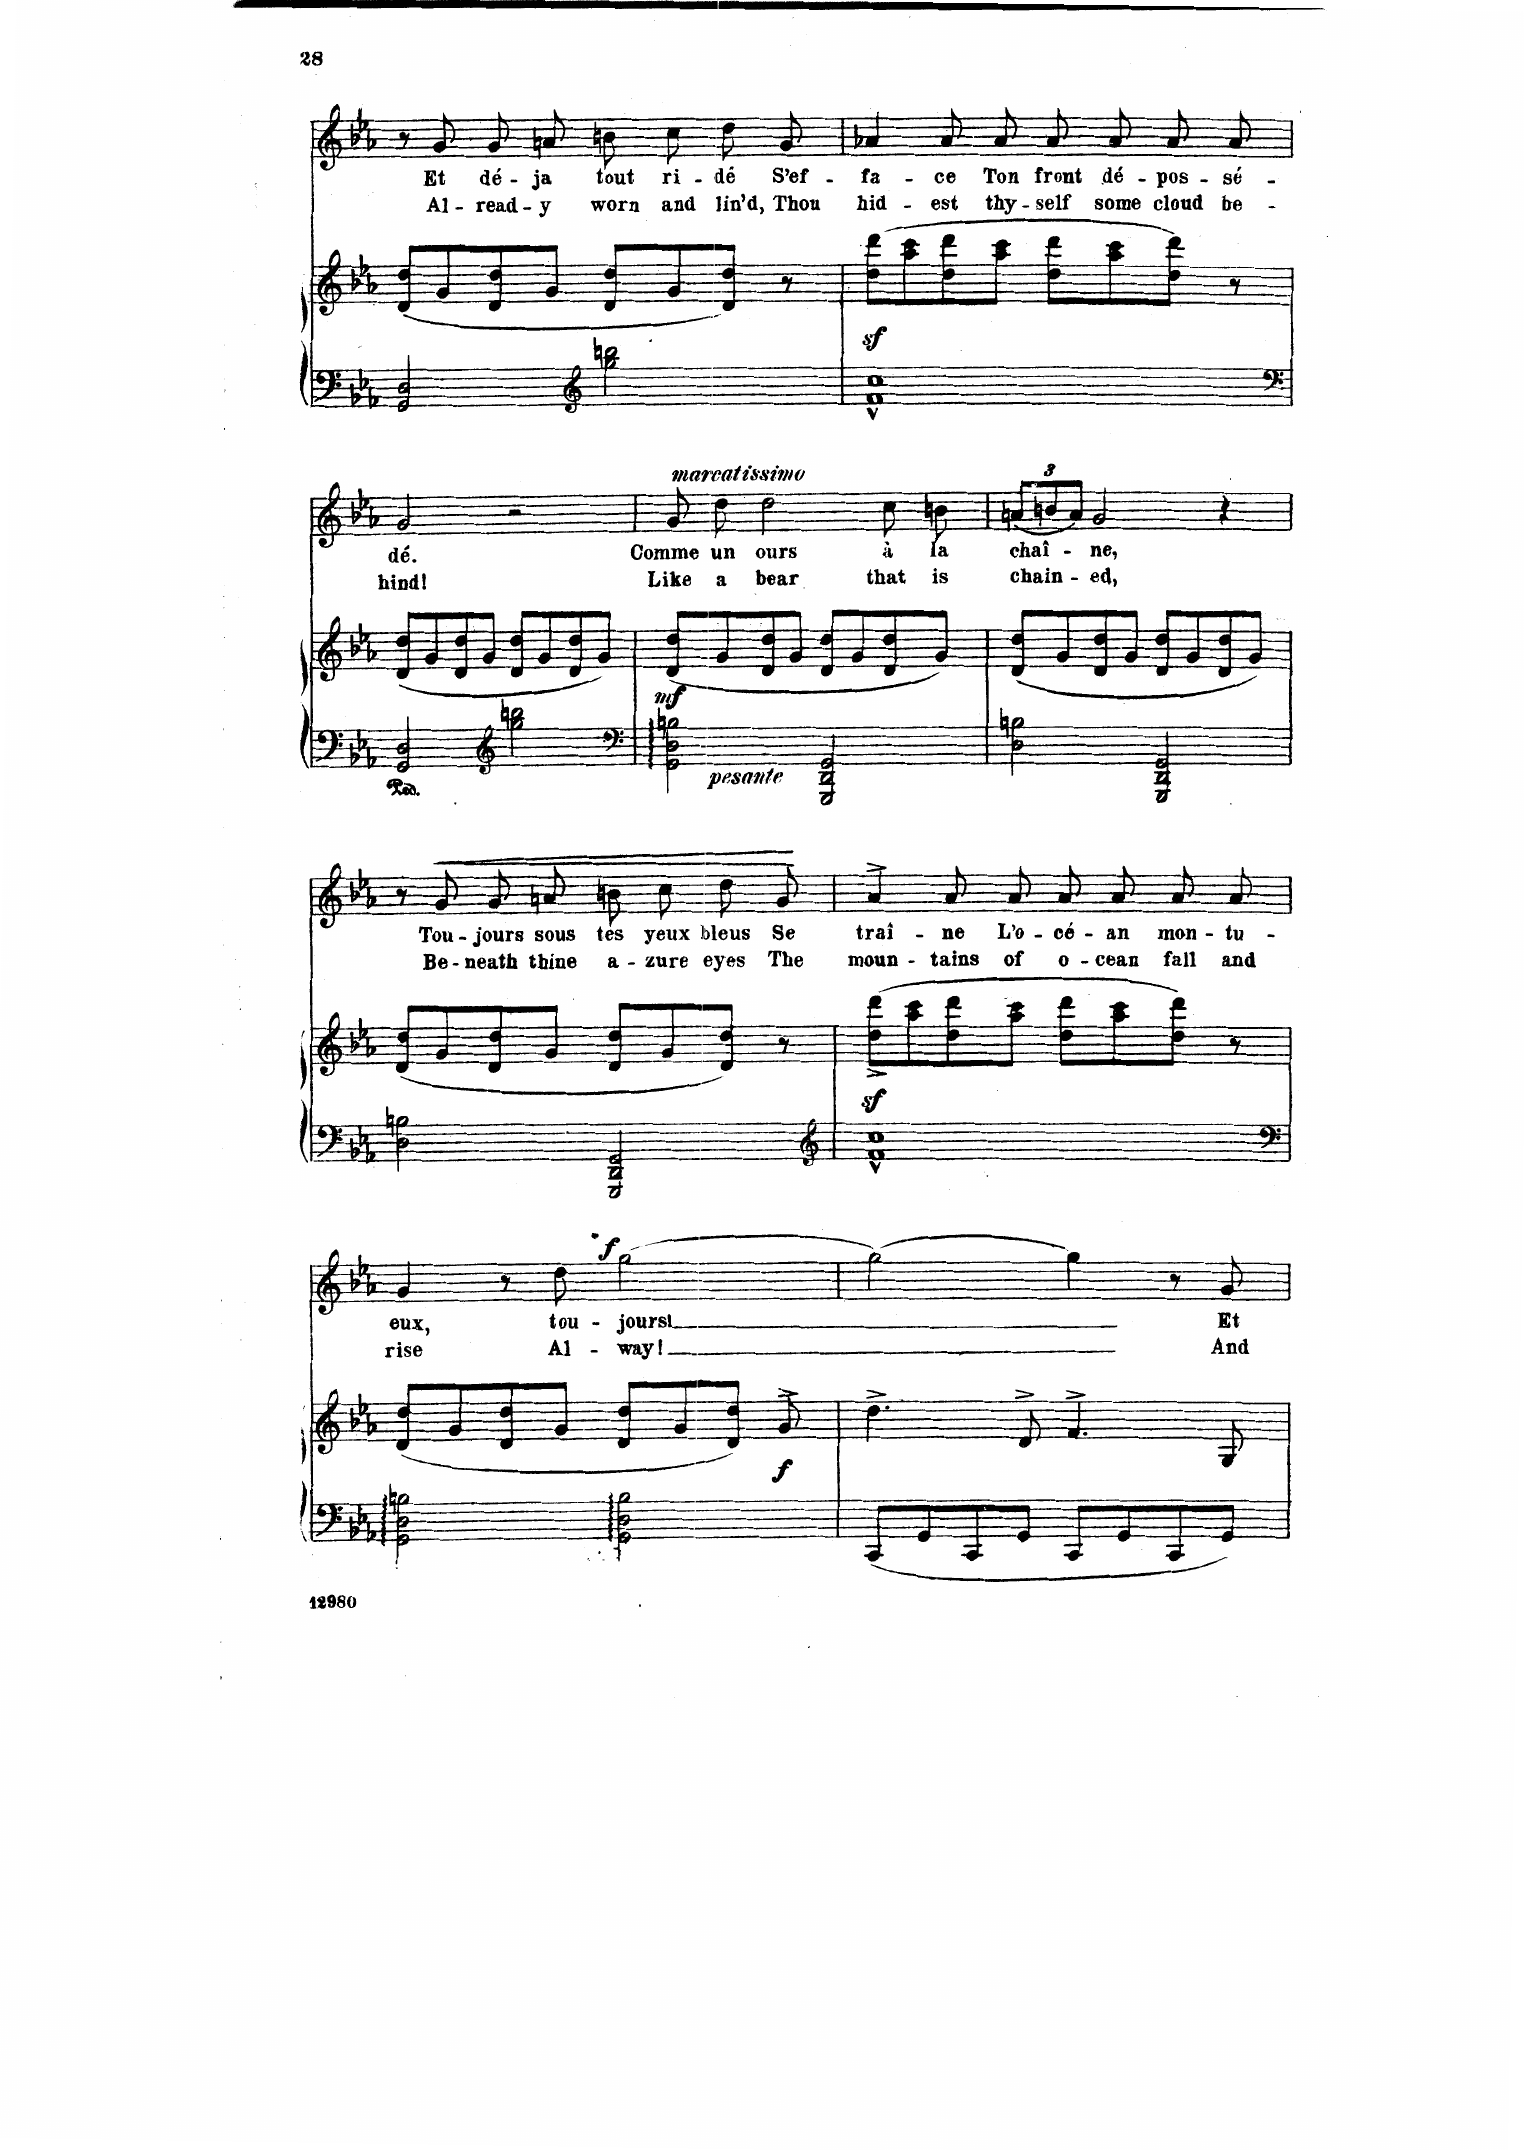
**kern	**kern	**dynam	**kern	**text	**text	**dynam
*part2	*part2	*part2	*part1	*part1	*part1	*part1
*staff3	*staff2	*staff2/3	*staff1	*staff1	*staff1	*staff1
*I"Piano	*	*	*I"Chant Voice	*	*	*
*I'Pno	*	*	*	*	*	*
*clefF4	*clefG2	*	*clefG2	*	*	*
*k[b-e-a-]	*k[b-e-a-]	*	*k[b-e-a-]	*	*	*
*M4/4	*M4/4	*	*M4/4	*	*	*
*met(c)	*met(c)	*	*met(c)	*	*	*
=55	=55	=55	=55	=55	=55	=55
2GG/ 2D/	(8d/ 8dd/L	.	8r	.	.	.
.	8g/	.	8g/	Et	Al-	.
.	8d/ 8dd/	.	8g/	dé-	-read-	.
.	8g/J	.	8an/	-jà	-y	.
*clefG2	*	*	*	*	*	*
2gg\ 2bbn\	8d/ 8dd/L	.	8bn\	tout	worn	.
.	8g/	.	8cc\	ri-	and	.
.	8d/ 8dd/J)	.	8dd\	-dé	lin'd,	.
.	8r	.	8g/	s'ef-	Thou	.
=56	=56	=56	=56	=56	=56	=56
1f^^ 1cc^^	(8dd\z< 8ddd\z<L	.	4a-X/	-fa-	hid-	.
.	8aa-\ 8ccc\	.	.	.	.	.
.	8dd\ 8ddd\	.	8a-/	-ce	-est	.
.	8aa-\ 8ccc\J	.	8a-/	Ton	thy-	.
.	8dd\ 8ddd\L	.	8a-/	front	-self	.
.	8aa-\ 8ccc\	.	8a-/	dé-	some	.
.	8dd\ 8ddd\J)	.	8a-/	-pos-	cloud	.
.	8r	.	8a-/	-sé-	be-	.
=57	=57	=57	=57	=57	=57	=57
*clefF4	*	*	*	*	*	*
2GG/ 2D/	(8d/ 8dd/L	.	2g/	-- dé.	-- hind!	.
.	8g/	.	.	.	.	.
.	8d/ 8dd/	.	.	.	.	.
.	8g/J	.	.	.	.	.
*clefG2	*	*	*	*	*	*
2gg\ 2bbn\	8d/ 8dd/L	.	2r	.	.	.
.	8g/	.	.	.	.	.
.	8d/ 8dd/	.	.	.	.	.
.	8g/J)	.	.	.	.	.
=58	=58	=58	=58	=58	=58	=58
*clefF4	*	*	*	*	*	*
!	!	!	!LO:TX:i:t=marcatissimo	!	!	!
!LO:TX:i:t=pesante	!	!	!	!	!	!
!	!	!LO:DY:b	!	!	!	!
2GG\ 2D\ 2Bn\	(8d/ 8dd/L	mf	8g/	Com-	Like	.
.	8g/	.	8dd\	me un	a	.
.	8d/ 8dd/	.	2dd\	ours	bear	.
.	8g/J	.	.	.	.	.
2GGG/ 2DD/ 2GG/	8d/ 8dd/L	.	.	.	.	.
.	8g/	.	.	.	.	.
.	8d/ 8dd/	.	8cc\	à	that	.
.	8g/J)	.	8bn\	la	is	.
=59	=59	=59	=59	=59	=59	=59
*	*	*	*Xbrackettup	*	*	*
2D\ 2Bn\	(8d/ 8dd/L	.	(12an/L	chaî-	chain-	.
.	.	.	12bn/	.	.	.
.	8g/	.	.	.	.	.
.	.	.	12a/J)	.	.	.
.	8d/ 8dd/	.	2g/	-ne,	-ed,	.
.	8g/J	.	.	.	.	.
2GGG/ 2DD/ 2GG/	8d/ 8dd/L	.	.	.	.	.
.	8g/	.	.	.	.	.
.	8d/ 8dd/	.	4r	.	.	.
.	8g/J)	.	.	.	.	.
=60	=60	=60	=60	=60	=60	=60
2D\ 2Bn\	(8d/ 8dd/L	.	8r	.	.	.
!	!	!	!	!	!	!LO:HP:b
.	8g/	.	8g/	Tou-	Be-	<
.	8d/ 8dd/	.	8g/	-jours	-neath	.
.	8g/J	.	8an/	sous	thine	.
2GGG/ 2DD/ 2GG/	8d/ 8dd/L	.	8bn\	tes	a-	.
.	8g/	.	8cc\	yeux	-zure	.
.	8d/ 8dd/J)	.	8dd\	bleus	eyes	.
.	8r	.	8g/	Se	The	[
=61	=61	=61	=61	=61	=61	=61
*clefG2	*	*	*	*	*	*
1f^^ 1cc^^	(8dd/z<^ 8ddd/z<^L	.	4a-^>/	traî-	moun-	.
.	8aa-/ 8ccc/	.	.	.	.	.
.	8dd/ 8ddd/	.	8a-/	-ne	-tains	.
.	8aa-/ 8ccc/J	.	8a-/	L'o-	of	.
.	8dd\ 8ddd\L	.	8a-/	-cé-	o-	.
.	8aa-\ 8ccc\	.	8a-/	-an	-cean	.
.	8dd\ 8ddd\J)	.	8a-/	mon-	fall	.
.	8r	.	8a-/	-tu-	and	.
=62	=62	=62	=62	=62	=62	=62
*clefF4	*	*	*	*	*	*
2GG\ 2D\ 2Bn\	(8d/ 8dd/L	.	4g/	-- eux,	rise	.
.	8g/	.	.	.	.	.
.	8d/ 8dd/	.	8r	.	.	.
.	8g/J	.	8dd\	tou-	Al-	.
!	!	!	!	!	!	!LO:DY:a
2GG\ 2D\ 2B\	8d/ 8dd/L	.	[2gg\	-jours!	-way!	f
.	8g/	.	.	.	.	.
.	8d/ 8dd/J)	.	.	.	.	.
!	!	!LO:DY:b	!	!	!	!
.	8g^>/	f	.	.	.	.
=63	=63	=63	=63	=63	=63	=63
8CC/L	4.dd^\	.	2gg\_	.	.	.
8GG/	.	.	.	.	.	.
8CC/	.	.	.	.	.	.
8GG/J	8d^>/	.	.	.	.	.
8CC/L	4.f^>/	.	4gg\]	.	.	.
8GG/	.	.	.	.	.	.
8CC/	.	.	8r	.	.	.
8GG/J	8G/	.	8g/	Et	And	.
=	=	=	=	=	=	=
*-	*-	*-	*-	*-	*-	*-
